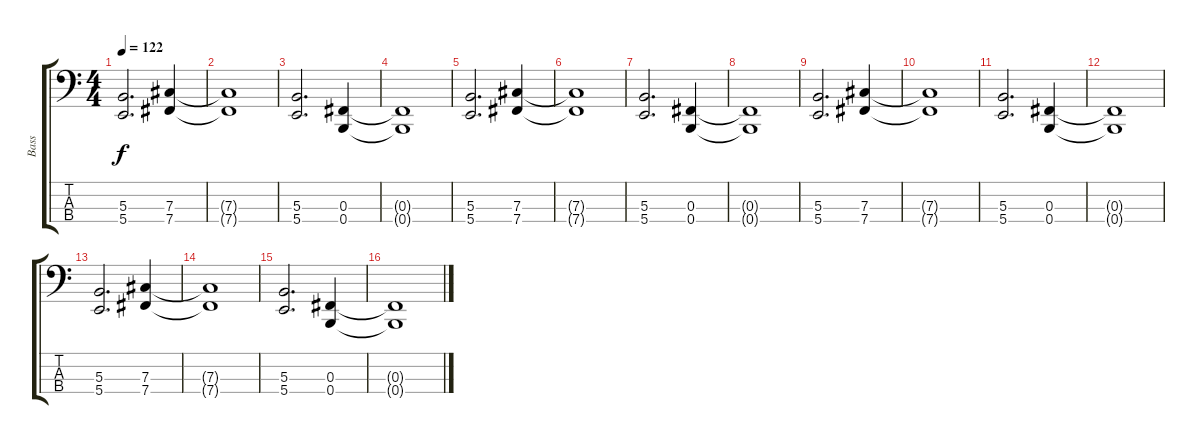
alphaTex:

\track ("Bass" "Bass") {instrument electricbassfinger}
\staff {score tabs}
\tuning (E2 B1 Gb1 B0) {hide}
\ts (4 4)
\tempo 122
\clef f4
\ks c
(5.3 5.4).2{d dy f} (7.3 7.4).4 |
(7.3{t} 7.4{t}).1 |
(5.3 5.4).2{d} (0.3 0.4).4 |
(0.3{t} 0.4{t}).1 |
(5.3 5.4).2{d} (7.3 7.4).4 |
(7.3{t} 7.4{t}).1 |
(5.3 5.4).2{d} (0.3 0.4).4 |
(0.3{t} 0.4{t}).1 |
(5.3 5.4).2{d} (7.3 7.4).4 |
(7.3{t} 7.4{t}).1 |
(5.3 5.4).2{d} (0.3 0.4).4 |
(0.3{t} 0.4{t}).1 |
(5.3 5.4).2{d} (7.3 7.4).4 |
(7.3{t} 7.4{t}).1 |
(5.3 5.4).2{d} (0.3 0.4).4 |
(0.3{t} 0.4{t}).1
